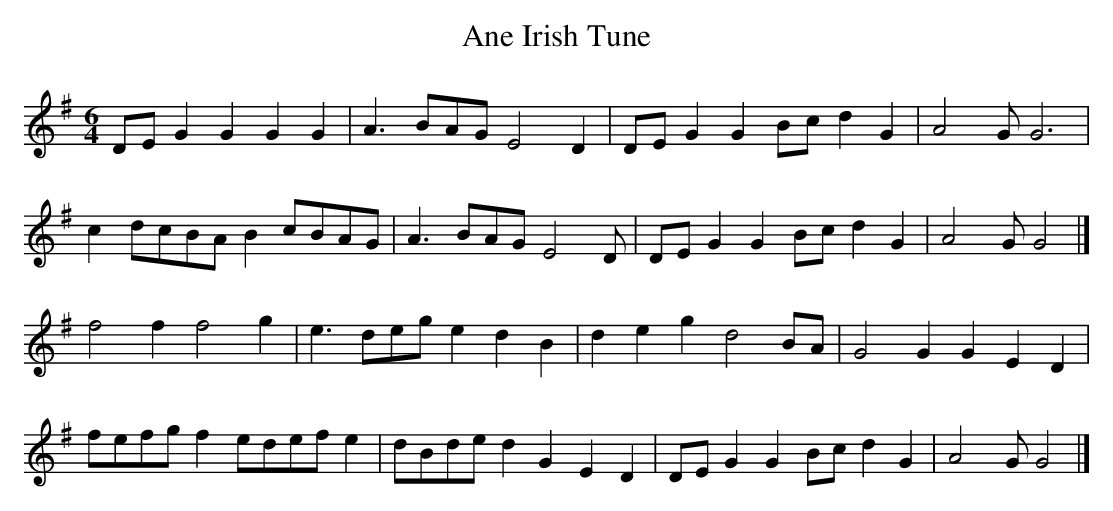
X:1
T:Ane Irish Tune
M:6/4
L:1/8
K:G
DE G2 G2 G2 G2|A3 BAG E4 D2|DE G2 G2 Bc d2 G2|A4 G G6|
c2 dcBA B2 cBAG|A3 BAG E4 D|DE G2 G2 Bc d2 G2|A4 G G4|]
f4 f2 f4 g2|e3 deg e2 d2 B2|d2 e2 g2 d4 BA|G4 G2 G2 E2 D2|
fefg f2 edef e2|dBde d2 G2 E2 D2|DE G2 G2 Bc d2 G2|A4 G G4|]
